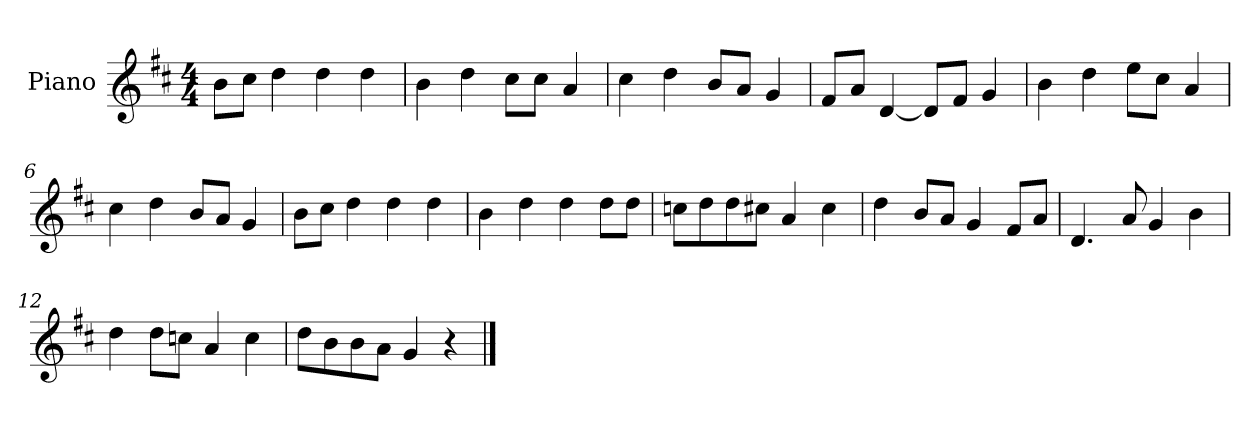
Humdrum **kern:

**kern
*part1
*staff1
*I"Piano
*I'P-no
*clefG2
*k[f#c#]
*M4/4
*MM90
=1
8b\L
8cc#\J
4dd\
4dd\
4dd\
=2
4b\
4dd\
8cc#\L
8cc#\J
4a/
=3
4cc#\
4dd\
8b/L
8a/J
4g/
=4
8f#/L
8a/J
[4d/
8d/L]
8f#/J
4g/
=5
4b\
4dd\
8ee\L
8cc#\J
4a/
=6
4cc#\
4dd\
8b/L
8a/J
4g/
=7
8b\L
8cc#\J
4dd\
4dd\
4dd\
!!LO:LB:g=z
=8
4b\
4dd\
4dd\
8dd\L
8dd\J
=9
8ccn\L
8dd\
8dd\
8cc#X\J
4a/
4cc#\
=10
4dd\
8b/L
8a/J
4g/
8f#/L
8a/J
=11
4.d/
8a/
4g/
4b\
=12
4dd\
8dd\L
8ccn\J
4a/
4cc\
=13
8dd\L
8b\
8b\
8a\J
4g/
4r
==
*-
